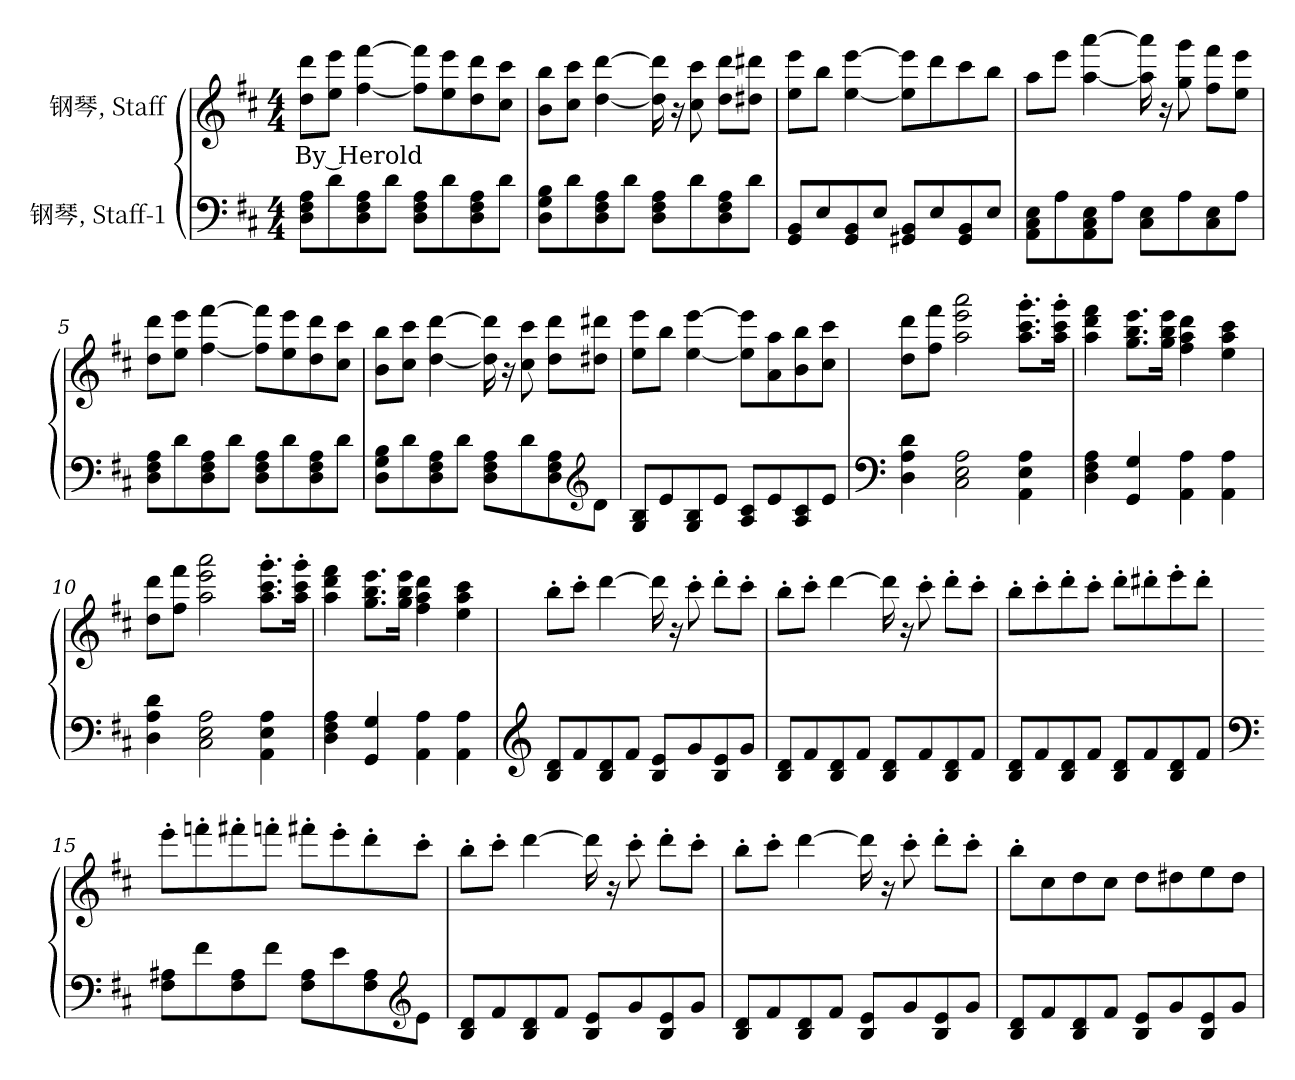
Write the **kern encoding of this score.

**kern	**kern	**text
*part2	*part1	*part1
*staff2	*staff1	*staff1
*I"钢琴, Staff-1	*I"钢琴, Staff	*
*clefF4	*clefG2	*
*k[f#c#]	*k[f#c#]	*
*M4/4	*M4/4	*
*MM208	*MM208	*
=1	=1	=1
8D\ 8F#\ 8A\L	8dd\ 8ddd\L	By Herold
8d\	8ee\ 8eee\J	.
8D\ 8F#\ 8A\	[4ff#\ [4fff#\	.
8d\J	.	.
8D\ 8F#\ 8A\L	8ff#\] 8fff#\]L	.
8d\	8ee\ 8eee\	.
8D\ 8F#\ 8A\	8dd\ 8ddd\	.
8d\J	8cc#\ 8ccc#\J	.
=2	=2	=2
8D\ 8G\ 8B\L	8b\ 8bb\L	.
8d\	8cc#\ 8ccc#\J	.
8D\ 8F#\ 8A\	[4dd\ [4ddd\	.
8d\J	.	.
8D\ 8F#\ 8A\L	16dd\] 16ddd\]	.
.	16r	.
8d\	8cc#\ 8ccc#\	.
8D\ 8F#\ 8A\	8dd\ 8ddd\L	.
8d\J	8dd#X\ 8ddd#X\J	.
=3	=3	=3
8GG/ 8BB/L	8ee\ 8eee\L	.
8E/	8bb\J	.
8GG/ 8BB/	[4ee\ [4eee\	.
8E/J	.	.
8GG#X/ 8BB/L	8ee\] 8eee\]L	.
8E/	8ddd\	.
8GG#/ 8BB/	8ccc#\	.
8E/J	8bb\J	.
!!LO:LB:g=z
=4	=4	=4
8AA\ 8C#\ 8E\L	8aa\L	.
8A\	8eee\J	.
8AA\ 8C#\ 8E\	[4aa\ [4aaa\	.
8A\J	.	.
8C#\ 8E\L	16aa\] 16aaa\]	.
.	16r	.
8A\	8gg\ 8ggg\	.
8C#\ 8E\	8ff#\ 8fff#\L	.
8A\J	8ee\ 8eee\J	.
=5	=5	=5
8D\ 8F#\ 8A\L	8dd\ 8ddd\L	.
8d\	8ee\ 8eee\J	.
8D\ 8F#\ 8A\	[4ff#\ [4fff#\	.
8d\J	.	.
8D\ 8F#\ 8A\L	8ff#\] 8fff#\]L	.
8d\	8ee\ 8eee\	.
8D\ 8F#\ 8A\	8dd\ 8ddd\	.
8d\J	8cc#\ 8ccc#\J	.
=6	=6	=6
8D\ 8G\ 8B\L	8b\ 8bb\L	.
8d\	8cc#\ 8ccc#\J	.
8D\ 8F#\ 8A\	[4dd\ [4ddd\	.
8d\J	.	.
8D\ 8F#\ 8A\L	16dd\] 16ddd\]	.
.	16r	.
8d\	8cc#\ 8ccc#\	.
8D\ 8F#\ 8A\	8dd\ 8ddd\L	.
*clefG2	*	*
8d\J	8dd#X\ 8ddd#X\J	.
!!LO:LB:g=z
=7	=7	=7
8G/ 8B/L	8ee\ 8eee\L	.
8e/	8bb\J	.
8G/ 8B/	[4ee\ [4eee\	.
8e/J	.	.
8A/ 8c#/L	8ee\] 8eee\]L	.
8e/	8a\ 8aa\	.
8A/ 8c#/	8b\ 8bb\	.
8e/J	8cc#\ 8ccc#\J	.
=8	=8	=8
*clefF4	*	*
4D\ 4A\ 4d\	8dd\ 8ddd\L	.
.	8ff#\ 8fff#\J	.
2C#\ 2E\ 2A\	2aa\ 2eee\ 2aaa\	.
4AA\ 4E\ 4A\	8.aa\' 8.ccc#\' 8.ggg\'L	.
.	16aa\' 16ccc#\' 16ggg\'Jk	.
=9	=9	=9
4D\ 4F#\ 4A\	4aa\ 4ddd\ 4fff#\	.
4GG/ 4G/	8.gg\ 8.bb\ 8.eee\L	.
.	16gg\ 16bb\ 16eee\Jk	.
4AA\ 4A\	4ff#\ 4aa\ 4ddd\	.
4AA\ 4A\	4ee\ 4aa\ 4ccc#\	.
=10	=10	=10
4D\ 4A\ 4d\	8dd\ 8ddd\L	.
.	8ff#\ 8fff#\J	.
2C#\ 2E\ 2A\	2aa\ 2eee\ 2aaa\	.
4AA\ 4E\ 4A\	8.aa\' 8.ccc#\' 8.ggg\'L	.
.	16aa\' 16ccc#\' 16ggg\'Jk	.
!!LO:LB:g=z
=11	=11	=11
4D\ 4F#\ 4A\	4aa\ 4ddd\ 4fff#\	.
4GG/ 4G/	8.gg\ 8.bb\ 8.eee\L	.
.	16gg\ 16bb\ 16eee\Jk	.
4AA\ 4A\	4ff#\ 4aa\ 4ddd\	.
4AA\ 4A\	4ee\ 4aa\ 4ccc#\	.
=12	=12	=12
*clefG2	*	*
8B/ 8d/L	8bb'\L	.
8f#/	8ccc#'\J	.
8B/ 8d/	[4ddd\	.
8f#/J	.	.
8B/ 8e/L	16ddd\]	.
.	16r	.
8g/	8ccc#'\	.
8B/ 8e/	8ddd'\L	.
8g/J	8ccc#'\J	.
=13	=13	=13
8B/ 8d/L	8bb'\L	.
8f#/	8ccc#'\J	.
8B/ 8d/	[4ddd\	.
8f#/J	.	.
8B/ 8d/L	16ddd\]	.
.	16r	.
8f#/	8ccc#'\	.
8B/ 8d/	8ddd'\L	.
8f#/J	8ccc#'\J	.
=14	=14	=14
8B/ 8d/L	8bb'\L	.
8f#/	8ccc#'\	.
8B/ 8d/	8ddd'\	.
8f#/J	8ccc#'\J	.
8B/ 8d/L	8ddd'\L	.
8f#/	8ddd#X'\	.
8B/ 8d/	8eee'\	.
8f#/J	8ddd#'\J	.
!!LO:LB:g=z
=15	=15	=15
*clefF4	*	*
8F#\ 8A#X\L	8eee'\L	.
8f#\	8fffn'\	.
8F#\ 8A#\	8fff#X'\	.
8f#\J	8fffn'\J	.
8F#\ 8A#\L	8fff#X'\L	.
8e\	8eee'\	.
8F#\ 8A#\	8ddd'\	.
*clefG2	*	*
8e\J	8ccc#'\J	.
=16	=16	=16
8B/ 8d/L	8bb'\L	.
8f#/	8ccc#'\J	.
8B/ 8d/	[4ddd\	.
8f#/J	.	.
8B/ 8e/L	16ddd\]	.
.	16r	.
8g/	8ccc#'\	.
8B/ 8e/	8ddd'\L	.
8g/J	8ccc#'\J	.
=17	=17	=17
8B/ 8d/L	8bb'\L	.
8f#/	8ccc#'\J	.
8B/ 8d/	[4ddd\	.
8f#/J	.	.
8B/ 8e/L	16ddd\]	.
.	16r	.
8g/	8ccc#'\	.
8B/ 8e/	8ddd'\L	.
8g/J	8ccc#'\J	.
!!LO:LB:g=z
=18	=18	=18
8B/ 8d/L	8bb'\L	.
8f#/	8cc#\	.
8B/ 8d/	8dd\	.
8f#/J	8cc#\J	.
8B/ 8e/L	8dd\L	.
8g/	8dd#X\	.
8B/ 8e/	8ee\	.
8g/J	8dd#\J	.
=	=	=
*-	*-	*-
